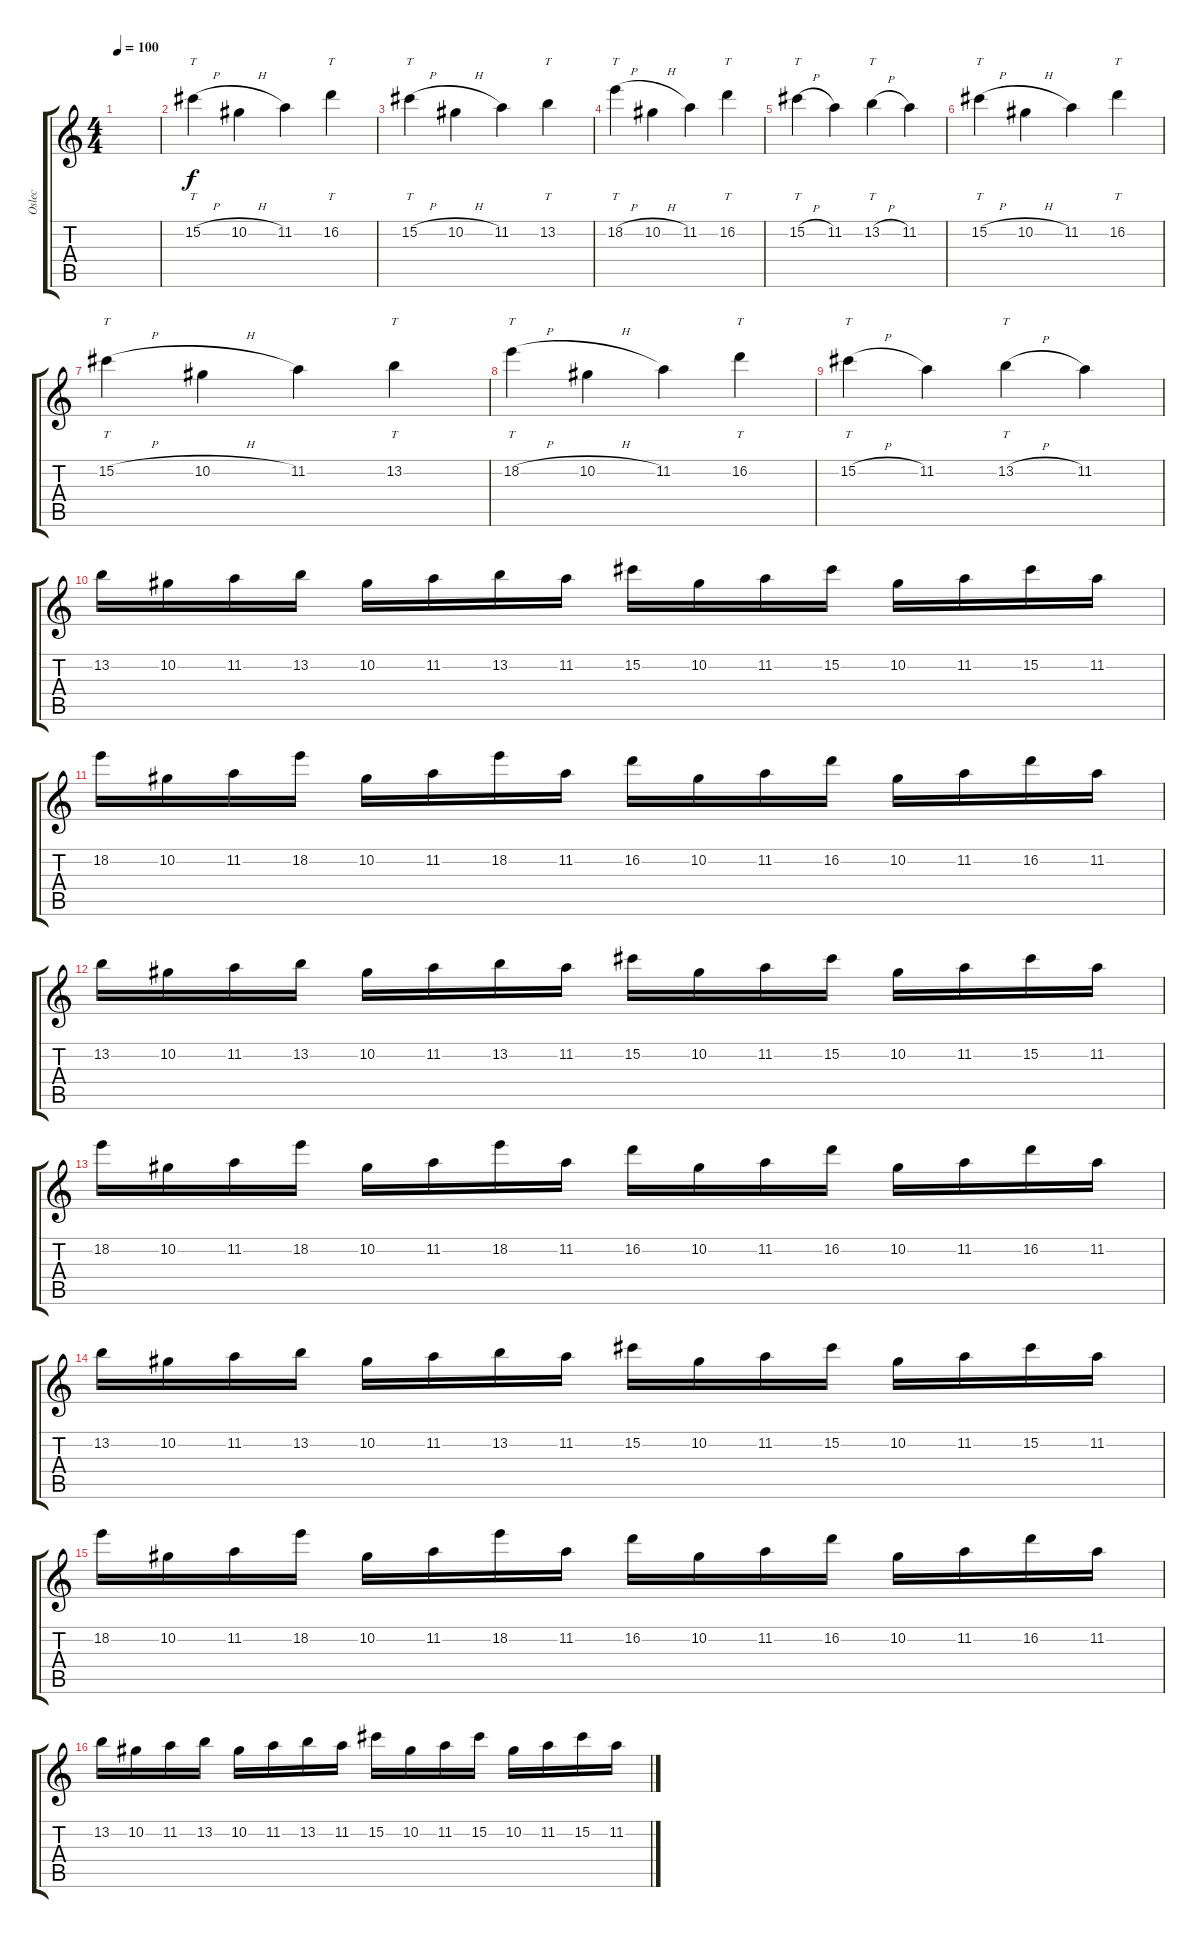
\track ("Oslec" "Oslec") {instrument electricguitarclean}
\staff {score tabs}
\tuning (Eb4 Bb3 Gb3 Db3 Ab2 Db2) {hide}
\ts (4 4)
\tempo 100
\clef g2
\ks c
|
15.2{h}.4{tt} 10.2{h}.4 11.2.4 16.2.4{tt} |
15.2{h}.4{tt} 10.2{h}.4 11.2.4 13.2.4{tt} |
18.2{h}.4{tt} 10.2{h}.4 11.2.4 16.2.4{tt} |
15.2{h}.4{tt} 11.2.4 13.2{h}.4{tt} 11.2.4 |
15.2{h}.4{tt} 10.2{h}.4 11.2.4 16.2.4{tt} |
15.2{h}.4{tt} 10.2{h}.4 11.2.4 13.2.4{tt} |
18.2{h}.4{tt} 10.2{h}.4 11.2.4 16.2.4{tt} |
15.2{h}.4{tt} 11.2.4 13.2{h}.4{tt} 11.2.4 |
13.2.16 10.2.16 11.2.16 13.2.16 10.2.16 11.2.16 13.2.16 11.2.16 15.2.16 10.2.16 11.2.16 15.2.16 10.2.16 11.2.16 15.2.16 11.2.16 |
18.2.16 10.2.16 11.2.16 18.2.16 10.2.16 11.2.16 18.2.16 11.2.16 16.2.16 10.2.16 11.2.16 16.2.16 10.2.16 11.2.16 16.2.16 11.2.16 |
13.2.16 10.2.16 11.2.16 13.2.16 10.2.16 11.2.16 13.2.16 11.2.16 15.2.16 10.2.16 11.2.16 15.2.16 10.2.16 11.2.16 15.2.16 11.2.16 |
18.2.16 10.2.16 11.2.16 18.2.16 10.2.16 11.2.16 18.2.16 11.2.16 16.2.16 10.2.16 11.2.16 16.2.16 10.2.16 11.2.16 16.2.16 11.2.16 |
13.2.16 10.2.16 11.2.16 13.2.16 10.2.16 11.2.16 13.2.16 11.2.16 15.2.16 10.2.16 11.2.16 15.2.16 10.2.16 11.2.16 15.2.16 11.2.16 |
18.2.16 10.2.16 11.2.16 18.2.16 10.2.16 11.2.16 18.2.16 11.2.16 16.2.16 10.2.16 11.2.16 16.2.16 10.2.16 11.2.16 16.2.16 11.2.16 |
13.2.16 10.2.16 11.2.16 13.2.16 10.2.16 11.2.16 13.2.16 11.2.16 15.2.16 10.2.16 11.2.16 15.2.16 10.2.16 11.2.16 15.2.16 11.2.16
